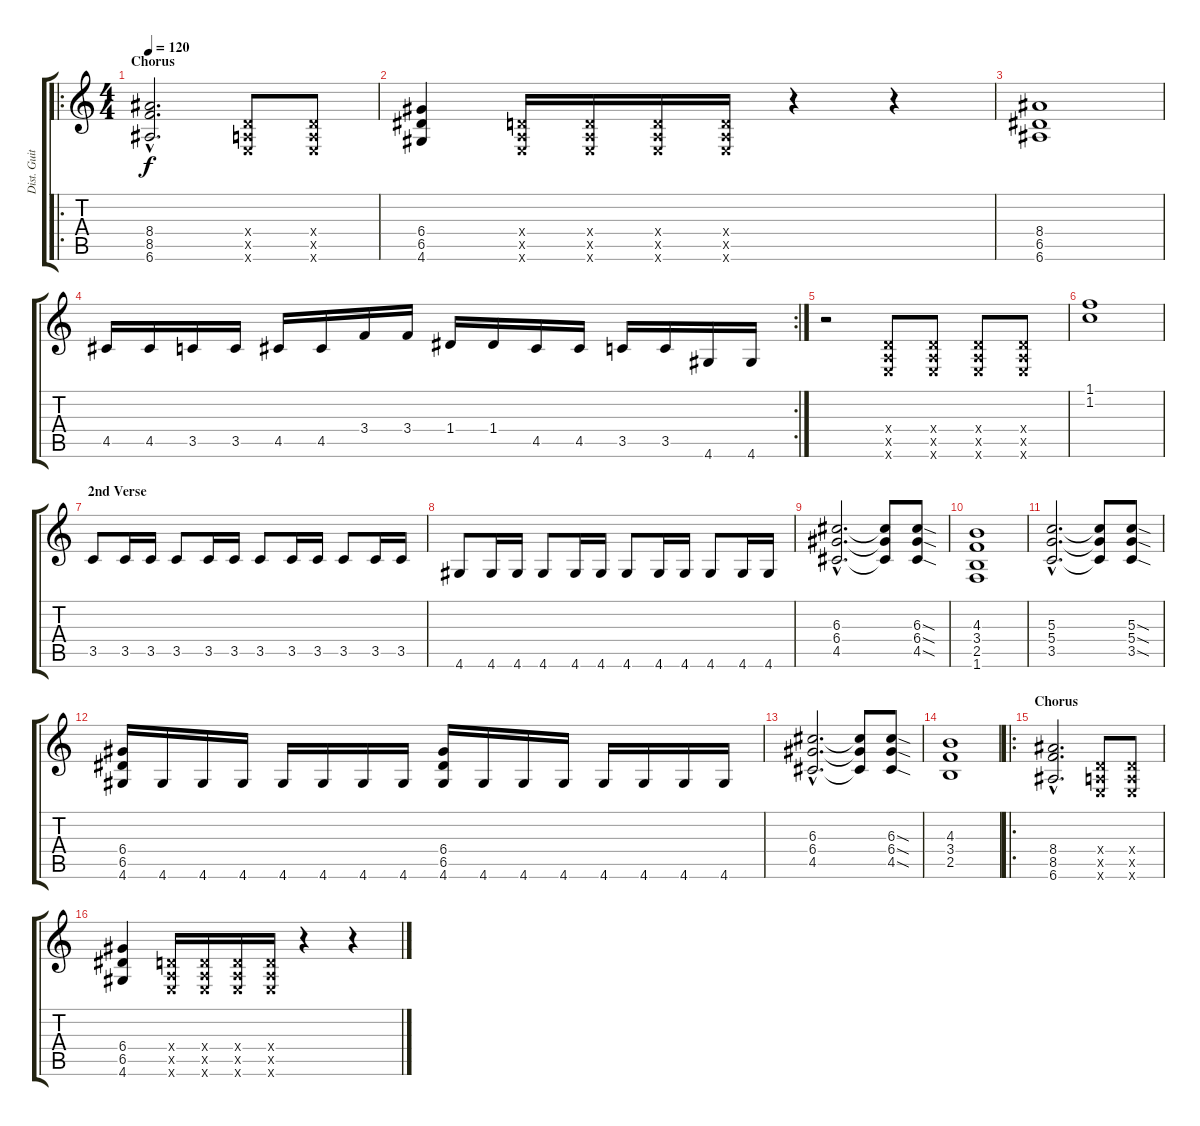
\track ("Dist. Guitar" "Dist. Guit") {instrument distortionguitar}
\staff {score tabs}
\tuning (E4 B3 G3 D3 A2 E2) {hide}
\ro
\ts (4 4)
\section ("" "Chorus")
\tempo 120
\clef g2
\ks c
(8.4{hac} 8.5{hac} 6.6{hac}).2{d dy f} (0.4{x} 0.5{x} 0.6{x}).8 (0.4{x} 0.5{x} 0.6{x}).8 |
(6.4 6.5 4.6).4 (0.4{x} 0.5{x} 0.6{x}).16 (0.4{x} 0.5{x} 0.6{x}).16 (0.4{x} 0.5{x} 0.6{x}).16 (0.4{x} 0.5{x} 0.6{x}).16 r.4 r.4 |
(8.4 6.5 6.6).1 |
\rc 2
4.5.16 4.5.16 3.5.16 3.5.16 4.5.16 4.5.16 3.4.16 3.4.16 1.4.16 1.4.16 4.5.16 4.5.16 3.5.16 3.5.16 4.6.16 4.6.16 |
r.2 (0.4{x} 0.5{x} 0.6{x}).8 (0.4{x} 0.5{x} 0.6{x}).8 (0.4{x} 0.5{x} 0.6{x}).8 (0.4{x} 0.5{x} 0.6{x}).8 |
(1.1 1.2).1 |
\section ("" "2nd Verse")
3.5.8 3.5.16 3.5.16 3.5.8 3.5.16 3.5.16 3.5.8 3.5.16 3.5.16 3.5.8 3.5.16 3.5.16 |
4.6.8 4.6.16 4.6.16 4.6.8 4.6.16 4.6.16 4.6.8 4.6.16 4.6.16 4.6.8 4.6.16 4.6.16 |
(6.3{hac} 6.4{hac} 4.5{hac}).2{d} (6.3{t} 6.4{t} 4.5{t}).8 (6.3{sod} 6.4{sod} 4.5{sod}).8 |
(4.3 3.4 2.5 1.6).1 |
(5.3{hac} 5.4{hac} 3.5{hac}).2{d} (5.3{t} 5.4{t} 3.5{t}).8 (5.3{sod} 5.4{sod} 3.5{sod}).8 |
(6.4 6.5 4.6).16 4.6.16 4.6.16 4.6.16 4.6.16 4.6.16 4.6.16 4.6.16 (6.4 6.5 4.6).16 4.6.16 4.6.16 4.6.16 4.6.16 4.6.16 4.6.16 4.6.16 |
(6.3{hac} 6.4{hac} 4.5{hac}).2{d} (6.3{t} 6.4{t} 4.5{t}).8 (6.3{sod} 6.4{sod} 4.5{sod}).8 |
(4.3 3.4 2.5).1 |
\ro
\section ("" "Chorus")
(8.4{hac} 8.5{hac} 6.6{hac}).2{d} (0.4{x} 0.5{x} 0.6{x}).8 (0.4{x} 0.5{x} 0.6{x}).8 |
(6.4 6.5 4.6).4 (0.4{x} 0.5{x} 0.6{x}).16 (0.4{x} 0.5{x} 0.6{x}).16 (0.4{x} 0.5{x} 0.6{x}).16 (0.4{x} 0.5{x} 0.6{x}).16 r.4 r.4
